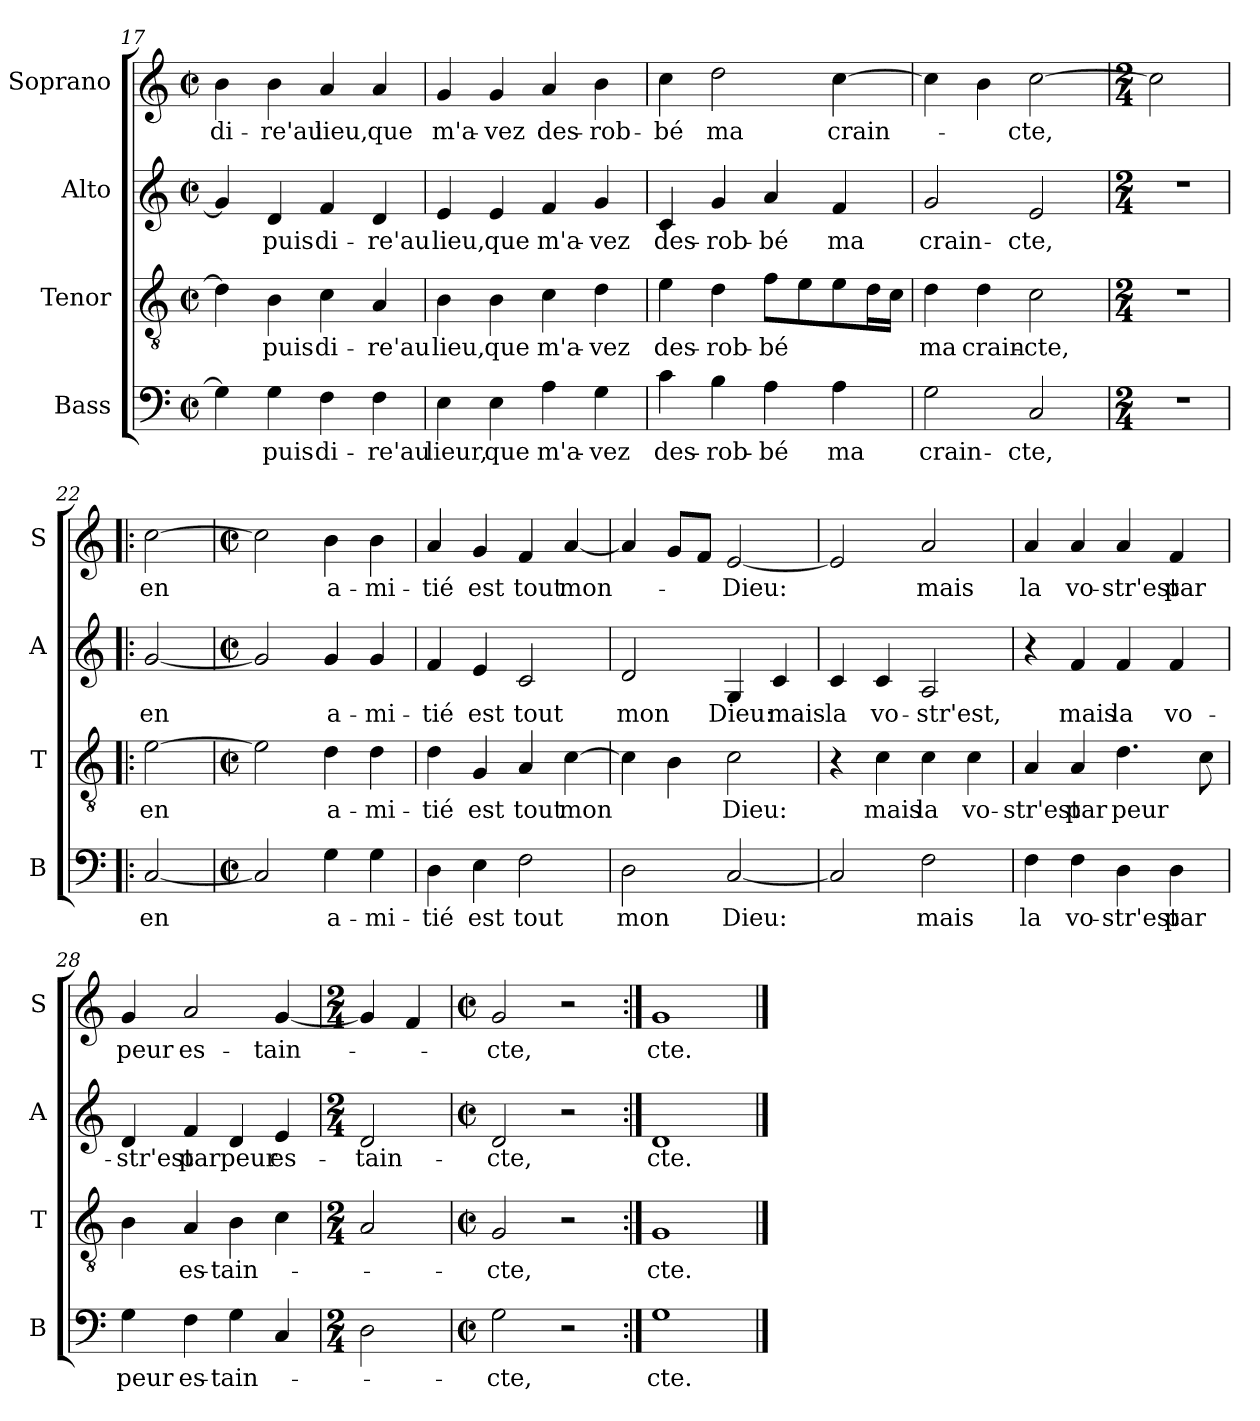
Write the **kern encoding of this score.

**kern	**text	**kern	**text	**kern	**text	**kern	**text
*part4	*part4	*part3	*part3	*part2	*part2	*part1	*part1
*staff4	*staff4	*staff3	*staff3	*staff2	*staff2	*staff1	*staff1
*I"Bass	*	*I"Tenor	*	*I"Alto	*	*I"Soprano	*
*I'B	*	*I'T	*	*I'A	*	*I'S	*
*clefF4	*	*clefGv2	*	*clefG2	*	*clefG2	*
*k[]	*	*k[]	*	*k[]	*	*k[]	*
*C:	*	*C:	*	*C:	*	*C:	*
*M2/2	*	*M2/2	*	*M2/2	*	*M2/2	*
*met(c|)	*	*met(c|)	*	*met(c|)	*	*met(c|)	*
=17	=17	=17	=17	=17	=17	=17	=17
!	!	!	!	!	!	!	!LO:LY:b
4G\]	.	4d\]	.	4g/]	.	4b\	di-
!	!LO:LY:b	!	!LO:LY:b	!	!LO:LY:b	!	!LO:LY:b
4G\	puis	4B\	puis	4d/	puis	4b\	-re'au
!	!LO:LY:b	!	!LO:LY:b	!	!LO:LY:b	!	!LO:LY:b
4F\	di-	4c\	di-	4f/	di-	4a/	lieu,
!	!LO:LY:b	!	!LO:LY:b	!	!LO:LY:b	!	!LO:LY:b
4F\	-re'au	4A/	-re'au	4d/	-re'au	4a/	que
=18	=18	=18	=18	=18	=18	=18	=18
!	!LO:LY:b	!	!LO:LY:b	!	!LO:LY:b	!	!LO:LY:b
4E\	lieur,	4B\	lieu,	4e/	lieu,	4g/	m'a-
!	!LO:LY:b	!	!LO:LY:b	!	!LO:LY:b	!	!LO:LY:b
4E\	que	4B\	que	4e/	que	4g/	-vez
!	!LO:LY:b	!	!LO:LY:b	!	!LO:LY:b	!	!LO:LY:b
4A\	m'a-	4c\	m'a-	4f/	m'a-	4a/	des-
!	!LO:LY:b	!	!LO:LY:b	!	!LO:LY:b	!	!LO:LY:b
4G\	-vez	4d\	-vez	4g/	-vez	4b\	-rob-
=19	=19	=19	=19	=19	=19	=19	=19
!	!LO:LY:b	!	!LO:LY:b	!	!LO:LY:b	!	!LO:LY:b
4c\	des-	4e\	des-	4c/	des-	4cc\	-bé
!	!LO:LY:b	!	!LO:LY:b	!	!LO:LY:b	!	!LO:LY:b
4B\	-rob-	4d\	-rob-	4g/	-rob-	2dd\	ma
!	!LO:LY:b	!	!LO:LY:b	!	!LO:LY:b	!	!
4A\	-bé	8f\L	-bé	4a/	-bé	.	.
.	.	8e\	.	.	.	.	.
!	!LO:LY:b	!	!	!	!LO:LY:b	!	!LO:LY:b
4A\	ma	8e\	.	4f/	ma	[4cc\	crain-
.	.	16d\L	.	.	.	.	.
.	.	16c\JJ	.	.	.	.	.
=20	=20	=20	=20	=20	=20	=20	=20
!	!LO:LY:b	!	!LO:LY:b	!	!LO:LY:b	!	!
2G\	crain-	4d\	ma	2g/	crain-	4cc\]	.
!	!	!	!LO:LY:b	!	!	!	!
.	.	4d\	crain-	.	.	4b\	.
!	!LO:LY:b	!	!LO:LY:b	!	!LO:LY:b	!	!LO:LY:b
2C/	-cte,	2c\	-cte,	2e/	-cte,	[2cc\	-cte,
!!LO:LB:g=z
=21	=21	=21	=21	=21	=21	=21	=21
*M2/4	*	*M2/4	*	*M2/4	*	*M2/4	*
2r	.	2r	.	2r	.	2cc\]	.
=22!|:	=22!|:	=22!|:	=22!|:	=22!|:	=22!|:	=22!|:	=22!|:
!	!LO:LY:b	!	!LO:LY:b	!	!LO:LY:b	!	!LO:LY:b
[2C/	en	[2e\	en	[2g/	en	[2cc\	en
=23	=23	=23	=23	=23	=23	=23	=23
*M2/2	*	*M2/2	*	*M2/2	*	*M2/2	*
*met(c|)	*	*met(c|)	*	*met(c|)	*	*met(c|)	*
2C/]	.	2e\]	.	2g/]	.	2cc\]	.
!	!LO:LY:b	!	!LO:LY:b	!	!LO:LY:b	!	!LO:LY:b
4G\	a-	4d\	a-	4g/	a-	4b\	a-
!	!LO:LY:b	!	!LO:LY:b	!	!LO:LY:b	!	!LO:LY:b
4G\	-mi-	4d\	-mi-	4g/	-mi-	4b\	-mi-
=24	=24	=24	=24	=24	=24	=24	=24
!	!LO:LY:b	!	!LO:LY:b	!	!LO:LY:b	!	!LO:LY:b
4D\	-tié	4d\	-tié	4f/	-tié	4a/	-tié
!	!LO:LY:b	!	!LO:LY:b	!	!LO:LY:b	!	!LO:LY:b
4E\	est	4G/	est	4e/	est	4g/	est
!	!LO:LY:b	!	!LO:LY:b	!	!LO:LY:b	!	!LO:LY:b
2F\	tout	4A/	tout	2c/	tout	4f/	tout
!	!	!	!LO:LY:b	!	!	!	!LO:LY:b
.	.	[4c\	mon	.	.	[4a/	mon-
=25	=25	=25	=25	=25	=25	=25	=25
!	!LO:LY:b	!	!	!	!LO:LY:b	!	!
2D\	mon	4c\]	.	2d/	mon	4a/]	.
.	.	4B\	.	.	.	8g/L	.
.	.	.	.	.	.	8f/J	.
!	!LO:LY:b	!	!LO:LY:b	!	!LO:LY:b	!	!LO:LY:b
[2C/	Dieu:	2c\	Dieu:	4G/	Dieu:	[2e/	-Dieu:
!	!	!	!	!	!LO:LY:b	!	!
.	.	.	.	4c/	mais	.	.
=26	=26	=26	=26	=26	=26	=26	=26
!	!	!	!	!	!LO:LY:b	!	!
2C/]	.	4r	.	4c/	la	2e/]	.
!	!	!	!LO:LY:b	!	!LO:LY:b	!	!
.	.	4c\	mais	4c/	vo-	.	.
!	!LO:LY:b	!	!LO:LY:b	!	!LO:LY:b	!	!LO:LY:b
2F\	mais	4c\	la	2A/	-str'est,	2a/	mais
!	!	!	!LO:LY:b	!	!	!	!
.	.	4c\	vo-	.	.	.	.
!!LO:PB:g=z
=27	=27	=27	=27	=27	=27	=27	=27
!	!LO:LY:b	!	!LO:LY:b	!	!	!	!LO:LY:b
4F\	la	4A/	-str'est	4r	.	4a/	la
!	!LO:LY:b	!	!LO:LY:b	!	!LO:LY:b	!	!LO:LY:b
4F\	vo-	4A/	par	4f/	mais	4a/	vo-
!	!LO:LY:b	!	!LO:LY:b	!	!LO:LY:b	!	!LO:LY:b
4D\	-str'est	4.d\	peur	4f/	la	4a/	-str'est
!	!LO:LY:b	!	!	!	!LO:LY:b	!	!LO:LY:b
4D\	par	.	.	4f/	vo-	4f/	par
.	.	8c\	.	.	.	.	.
=28	=28	=28	=28	=28	=28	=28	=28
!	!LO:LY:b	!	!	!	!LO:LY:b	!	!LO:LY:b
4G\	peur	4B\	.	4d/	-str'est	4g/	peur
!	!LO:LY:b	!	!LO:LY:b	!	!LO:LY:b	!	!LO:LY:b
4F\	es-	4A/	es-	4f/	par	2a/	es-
!	!LO:LY:b	!	!LO:LY:b	!	!LO:LY:b	!	!
4G\	-tain-	4B\	-tain-	4d/	peur	.	.
!	!	!	!	!	!LO:LY:b	!	!LO:LY:b
4C/	.	4c\	.	4e/	es-	[4g/	-tain-
=29	=29	=29	=29	=29	=29	=29	=29
*M2/4	*	*M2/4	*	*M2/4	*	*M2/4	*
!	!	!	!	!	!LO:LY:b	!	!
2D\	.	2A/	.	2d/	-tain-	4g/]	.
.	.	.	.	.	.	4f/	.
=30	=30	=30	=30	=30	=30	=30	=30
*M2/2	*	*M2/2	*	*M2/2	*	*M2/2	*
*met(c|)	*	*met(c|)	*	*met(c|)	*	*met(c|)	*
!	!LO:LY:b	!	!LO:LY:b	!	!LO:LY:b	!	!LO:LY:b
2G\	-cte,	2G/	-cte,	2d/	-cte,	2g/	-cte,
2r	.	2r	.	2r	.	2r	.
=31:|!	=31:|!	=31:|!	=31:|!	=31:|!	=31:|!	=31:|!	=31:|!
!	!LO:LY:b	!	!LO:LY:b	!	!LO:LY:b	!	!LO:LY:b
1G	cte.	1G	cte.	1d	cte.	1g	cte.
==	==	==	==	==	==	==	==
*-	*-	*-	*-	*-	*-	*-	*-
